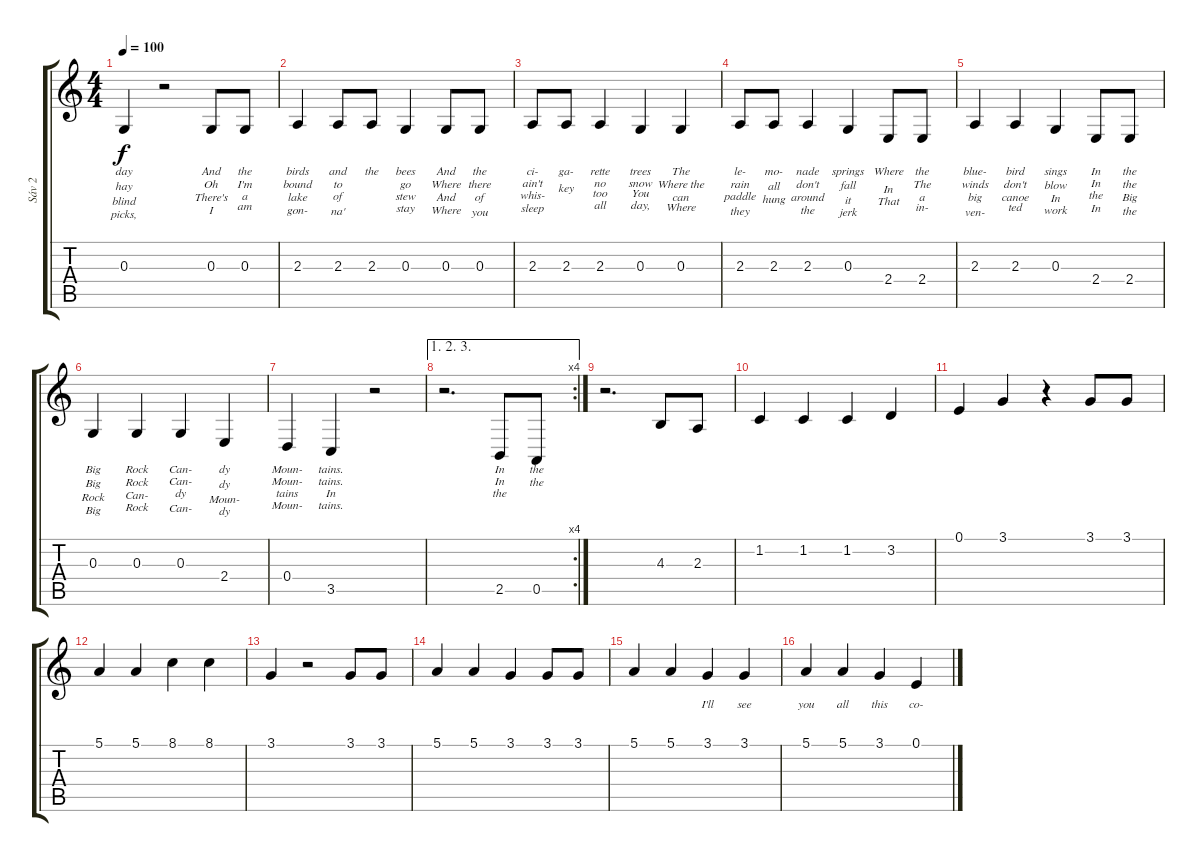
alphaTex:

\track ("Sáv 2" "Sáv 2") {instrument tuba}
\staff {score tabs}
\tuning (E4 B3 G3 D3 A2 E2) {hide}
\ts (4 4)
\tempo 100
\clef g2
\ks c
0.3.4{lyrics (0 "day") lyrics (1 "hay") lyrics (2 "blind") lyrics (3 "picks,") lyrics (4 "") dy f} r.2 0.3.8{lyrics (0 "And") lyrics (1 "Oh") lyrics (2 "There's") lyrics (3 "I") lyrics (4 "")} 0.3.8{lyrics (0 "the") lyrics (1 "I'm") lyrics (2 "a") lyrics (3 "am") lyrics (4 "")} |
2.3.4{lyrics (0 "birds") lyrics (1 "bound") lyrics (2 "lake") lyrics (3 "gon-") lyrics (4 "")} 2.3.8{lyrics (0 "and") lyrics (1 "to") lyrics (2 "of") lyrics (3 "na'") lyrics (4 "")} 2.3.8{lyrics (0 "the") lyrics (1 "") lyrics (2 "") lyrics (3 "") lyrics (4 "")} 0.3.4{lyrics (0 "bees") lyrics (1 "go") lyrics (2 "stew") lyrics (3 "stay") lyrics (4 "")} 0.3.8{lyrics (0 "And") lyrics (1 "Where") lyrics (2 "And") lyrics (3 "Where") lyrics (4 "")} 0.3.8{lyrics (0 "the") lyrics (1 "there") lyrics (2 "of") lyrics (3 "you") lyrics (4 "")} |
2.3.8{lyrics (0 "ci-") lyrics (1 "ain't") lyrics (2 "whis-") lyrics (3 "sleep") lyrics (4 "")} 2.3.8{lyrics (0 "ga-") lyrics (1 "") lyrics (2 "key") lyrics (3 "") lyrics (4 "")} 2.3.4{lyrics (0 "rette") lyrics (1 "no") lyrics (2 "too") lyrics (3 "all") lyrics (4 "")} 0.3.4{lyrics (0 "trees") lyrics (1 "snow") lyrics (2 "You") lyrics (3 "day,") lyrics (4 "")} 0.3.4{lyrics (0 "The") lyrics (1 "Where the") lyrics (2 "can") lyrics (3 "Where") lyrics (4 "")} |
2.3.8{lyrics (0 "le-") lyrics (1 "rain") lyrics (2 "paddle") lyrics (3 "they") lyrics (4 "")} 2.3.8{lyrics (0 "mo-") lyrics (1 "") lyrics (2 "all") lyrics (3 "hung") lyrics (4 "")} 2.3.4{lyrics (0 "nade") lyrics (1 "don't") lyrics (2 "around") lyrics (3 "the") lyrics (4 "")} 0.3.4{lyrics (0 "springs") lyrics (1 "fall") lyrics (2 "it") lyrics (3 "jerk") lyrics (4 "")} 2.4.8{lyrics (0 "Where") lyrics (1 "") lyrics (2 "In") lyrics (3 "That") lyrics (4 "")} 2.4.8{lyrics (0 "the") lyrics (1 "The") lyrics (2 "a") lyrics (3 "in-") lyrics (4 "")} |
2.3.4{lyrics (0 "blue-") lyrics (1 "winds") lyrics (2 "big") lyrics (3 "ven-") lyrics (4 "")} 2.3.4{lyrics (0 "bird") lyrics (1 "don't") lyrics (2 "canoe") lyrics (3 "ted") lyrics (4 "")} 0.3.4{lyrics (0 "sings") lyrics (1 "blow") lyrics (2 "In") lyrics (3 "work") lyrics (4 "")} 2.4.8{lyrics (0 "In") lyrics (1 "In") lyrics (2 "the") lyrics (3 "In") lyrics (4 "")} 2.4.8{lyrics (0 "the") lyrics (1 "the") lyrics (2 "Big") lyrics (3 "the") lyrics (4 "")} |
0.3.4{lyrics (0 "Big") lyrics (1 "Big") lyrics (2 "Rock") lyrics (3 "Big") lyrics (4 "")} 0.3.4{lyrics (0 "Rock") lyrics (1 "Rock") lyrics (2 "Can-") lyrics (3 "Rock") lyrics (4 "")} 0.3.4{lyrics (0 "Can-") lyrics (1 "Can-") lyrics (2 "dy") lyrics (3 "Can-") lyrics (4 "")} 2.4.4{lyrics (0 "dy") lyrics (1 "dy") lyrics (2 "Moun-") lyrics (3 "dy") lyrics (4 "")} |
0.4.4{lyrics (0 "Moun-") lyrics (1 "Moun-") lyrics (2 "tains") lyrics (3 "Moun-") lyrics (4 "")} 3.5.4{lyrics (0 "tains.") lyrics (1 "tains.") lyrics (2 "In") lyrics (3 "tains.") lyrics (4 "")} r.2 |
\ae (1 2 3)
\rc 4
r.2{d} 2.5.8{lyrics (0 "In") lyrics (1 "In") lyrics (2 "the") lyrics (3 "") lyrics (4 "")} 0.5.8{lyrics (0 "the") lyrics (1 "the") lyrics (2 "") lyrics (3 "") lyrics (4 "")} |
r.2{d instrument panflute} 4.3.8{lyrics (0 "") lyrics (1 "") lyrics (2 "") lyrics (3 "") lyrics (4 "")} 2.3.8{lyrics (0 "") lyrics (1 "") lyrics (2 "") lyrics (3 "") lyrics (4 "")} |
1.2.4{lyrics (0 "") lyrics (1 "") lyrics (2 "") lyrics (3 "") lyrics (4 "")} 1.2.4{lyrics (0 "") lyrics (1 "") lyrics (2 "") lyrics (3 "") lyrics (4 "")} 1.2.4{lyrics (0 "") lyrics (1 "") lyrics (2 "") lyrics (3 "") lyrics (4 "")} 3.2.4{lyrics (0 "") lyrics (1 "") lyrics (2 "") lyrics (3 "") lyrics (4 "")} |
0.1.4{lyrics (0 "") lyrics (1 "") lyrics (2 "") lyrics (3 "") lyrics (4 "")} 3.1.4{lyrics (0 "") lyrics (1 "") lyrics (2 "") lyrics (3 "") lyrics (4 "")} r.4 3.1.8{lyrics (0 "") lyrics (1 "") lyrics (2 "") lyrics (3 "") lyrics (4 "")} 3.1.8{lyrics (0 "") lyrics (1 "") lyrics (2 "") lyrics (3 "") lyrics (4 "")} |
5.1.4{lyrics (0 "") lyrics (1 "") lyrics (2 "") lyrics (3 "") lyrics (4 "")} 5.1.4{lyrics (0 "") lyrics (1 "") lyrics (2 "") lyrics (3 "") lyrics (4 "")} 8.1.4{lyrics (0 "") lyrics (1 "") lyrics (2 "") lyrics (3 "") lyrics (4 "")} 8.1.4{lyrics (0 "") lyrics (1 "") lyrics (2 "") lyrics (3 "") lyrics (4 "")} |
3.1.4{lyrics (0 "") lyrics (1 "") lyrics (2 "") lyrics (3 "") lyrics (4 "")} r.2 3.1.8{lyrics (0 "") lyrics (1 "") lyrics (2 "") lyrics (3 "") lyrics (4 "")} 3.1.8{lyrics (0 "") lyrics (1 "") lyrics (2 "") lyrics (3 "") lyrics (4 "")} |
5.1.4{lyrics (0 "") lyrics (1 "") lyrics (2 "") lyrics (3 "") lyrics (4 "")} 5.1.4{lyrics (0 "") lyrics (1 "") lyrics (2 "") lyrics (3 "") lyrics (4 "")} 3.1.4{lyrics (0 "") lyrics (1 "") lyrics (2 "") lyrics (3 "") lyrics (4 "")} 3.1.8{lyrics (0 "") lyrics (1 "") lyrics (2 "") lyrics (3 "") lyrics (4 "")} 3.1.8{lyrics (0 "") lyrics (1 "") lyrics (2 "") lyrics (3 "") lyrics (4 "")} |
5.1.4{lyrics (0 "") lyrics (1 "") lyrics (2 "") lyrics (3 "") lyrics (4 "")} 5.1.4{lyrics (0 "") lyrics (1 "") lyrics (2 "") lyrics (3 "") lyrics (4 "")} 3.1.4{lyrics (0 "I'll") lyrics (1 "") lyrics (2 "") lyrics (3 "") lyrics (4 "")} 3.1.4{lyrics (0 "see") lyrics (1 "") lyrics (2 "") lyrics (3 "") lyrics (4 "") instrument tuba} |
5.1.4{lyrics (0 "you") lyrics (1 "") lyrics (2 "") lyrics (3 "") lyrics (4 "")} 5.1.4{lyrics (0 "all") lyrics (1 "") lyrics (2 "") lyrics (3 "") lyrics (4 "")} 3.1.4{lyrics (0 "this") lyrics (1 "") lyrics (2 "") lyrics (3 "") lyrics (4 "")} 0.1.4{lyrics (0 "co-") lyrics (1 "") lyrics (2 "") lyrics (3 "") lyrics (4 "")}
